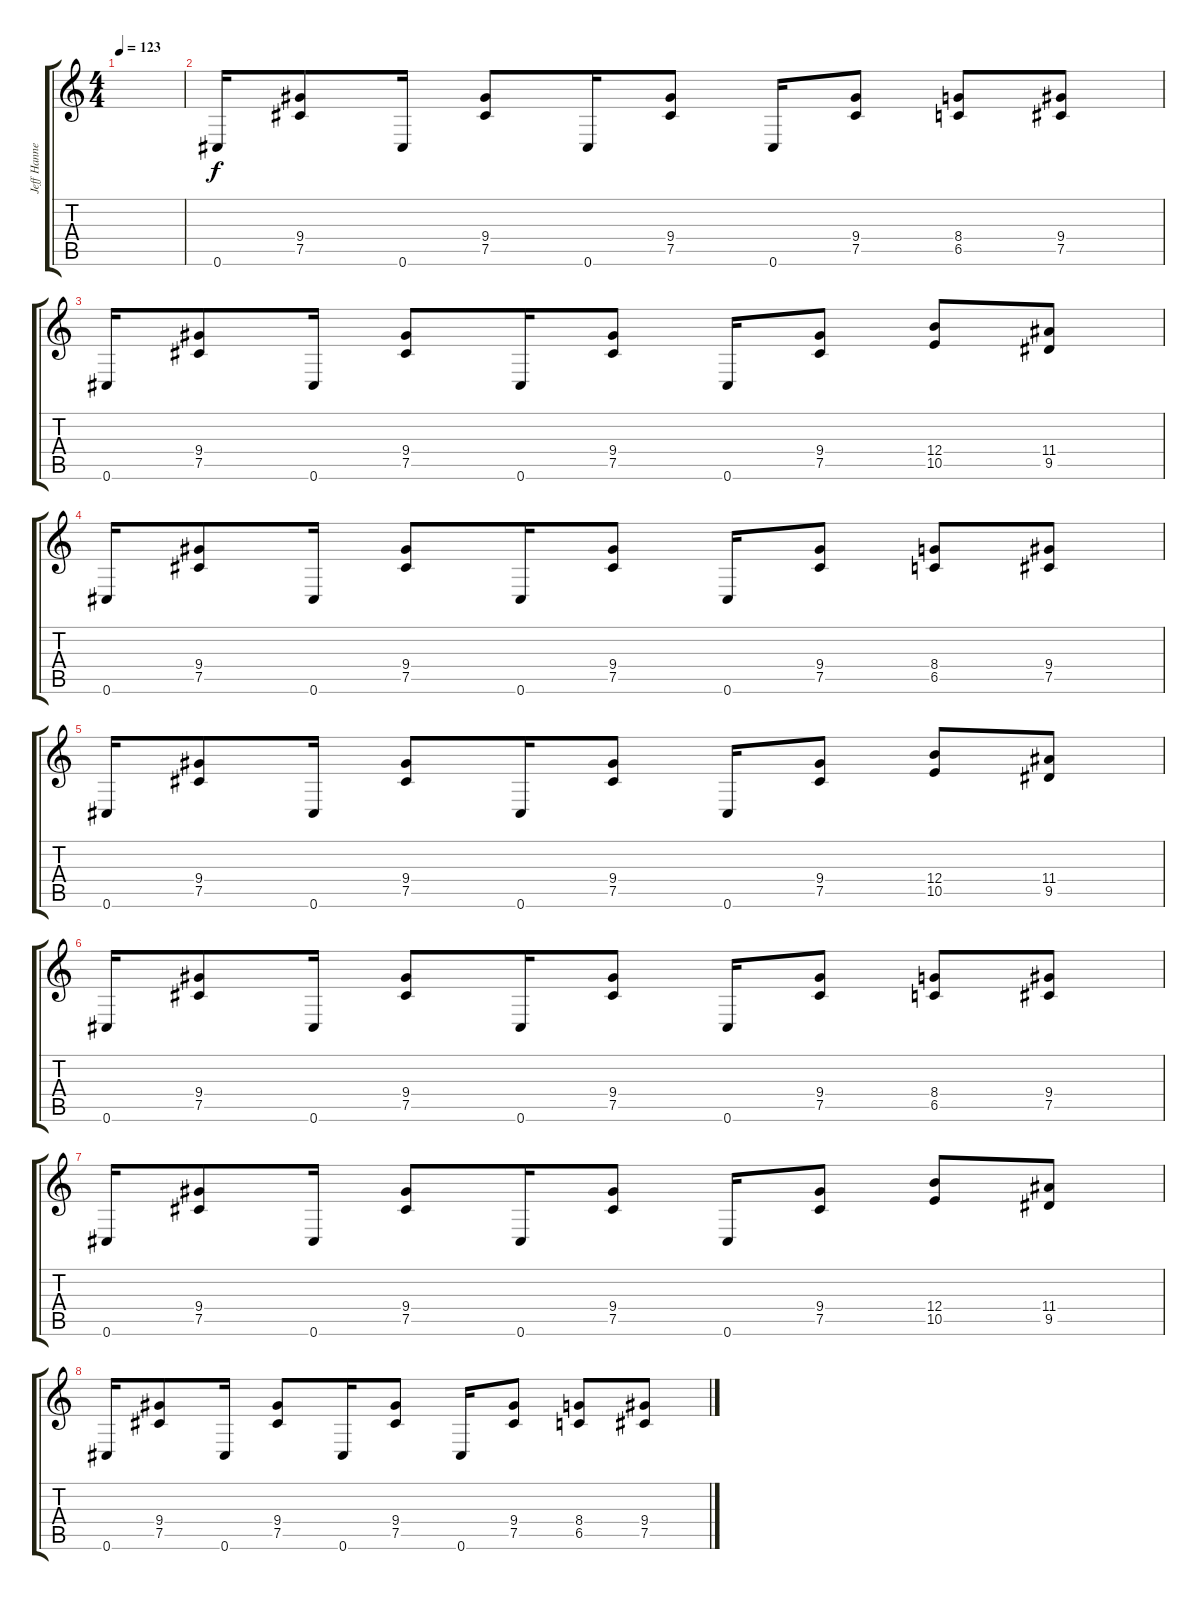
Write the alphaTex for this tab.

\track ("Jeff Hannemann" "Jeff Hanne") {instrument distortionguitar}
\staff {score tabs}
\tuning (Db4 Ab3 E3 B2 Gb2 Db2) {hide}
\ts (4 4)
\tempo 123
\clef g2
\ks c
|
0.6.16 (9.4 7.5).8 0.6.16 (9.4 7.5).8 0.6.16 (9.4 7.5).8 0.6.16 (9.4 7.5).8 (8.4 6.5).8 (9.4 7.5).8 |
0.6.16 (9.4 7.5).8 0.6.16 (9.4 7.5).8 0.6.16 (9.4 7.5).8 0.6.16 (9.4 7.5).8 (12.4 10.5).8 (11.4 9.5).8 |
0.6.16 (9.4 7.5).8 0.6.16 (9.4 7.5).8 0.6.16 (9.4 7.5).8 0.6.16 (9.4 7.5).8 (8.4 6.5).8 (9.4 7.5).8 |
0.6.16 (9.4 7.5).8 0.6.16 (9.4 7.5).8 0.6.16 (9.4 7.5).8 0.6.16 (9.4 7.5).8 (12.4 10.5).8 (11.4 9.5).8 |
0.6.16 (9.4 7.5).8 0.6.16 (9.4 7.5).8 0.6.16 (9.4 7.5).8 0.6.16 (9.4 7.5).8 (8.4 6.5).8 (9.4 7.5).8 |
0.6.16 (9.4 7.5).8 0.6.16 (9.4 7.5).8 0.6.16 (9.4 7.5).8 0.6.16 (9.4 7.5).8 (12.4 10.5).8 (11.4 9.5).8 |
0.6.16 (9.4 7.5).8 0.6.16 (9.4 7.5).8 0.6.16 (9.4 7.5).8 0.6.16 (9.4 7.5).8 (8.4 6.5).8 (9.4 7.5).8
